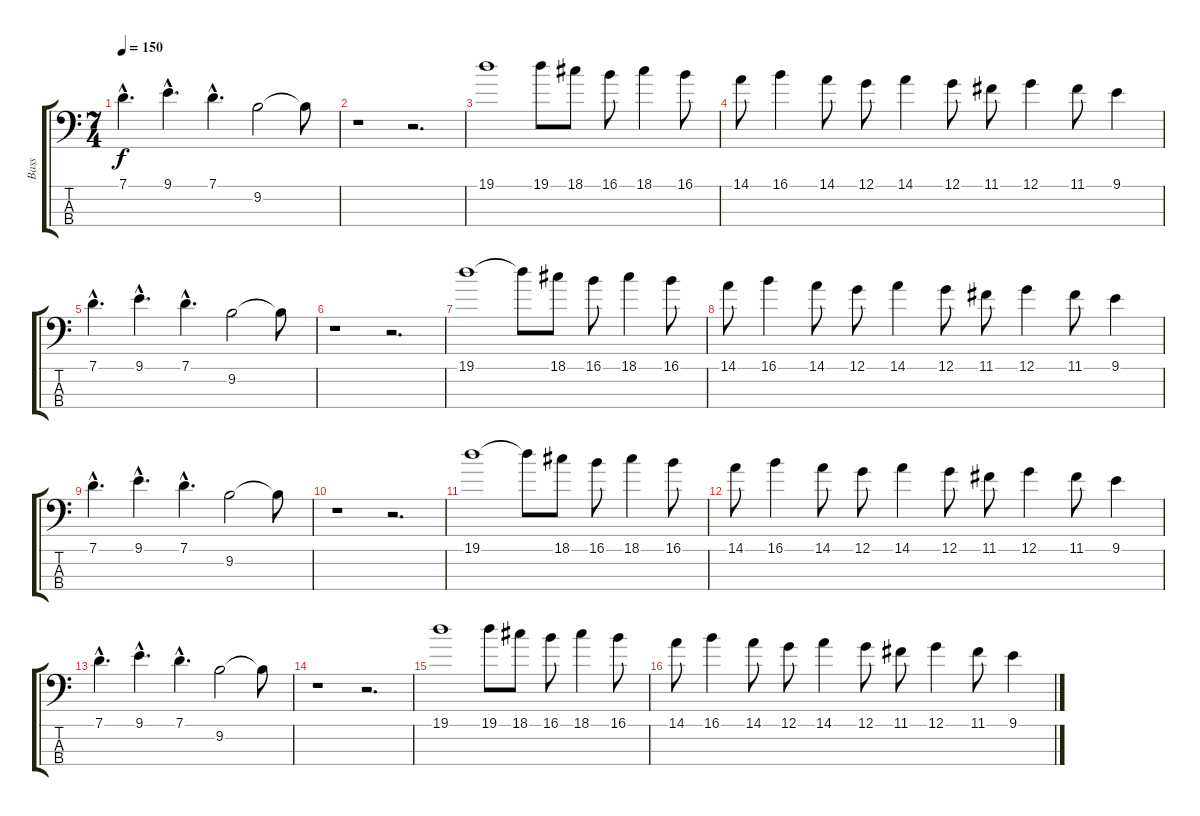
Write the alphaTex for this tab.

\track ("Bass" "Bass") {instrument electricguitarclean}
\staff {score tabs}
\tuning (G2 D2 A1 E1) {hide}
\ts (7 4)
\tempo 150
\clef f4
\ks c
7.1{hac}.4{d dy f} 9.1{hac}.4{d} 7.1{hac}.4{d} 9.2.2 9.2{t}.8 |
r.1 r.2{d} |
19.1.1 19.1.8 18.1.8 16.1.8 18.1.4 16.1.8 |
14.1.8 16.1.4 14.1.8 12.1.8 14.1.4 12.1.8 11.1.8 12.1.4 11.1.8 9.1.4 |
7.1{hac}.4{d} 9.1{hac}.4{d} 7.1{hac}.4{d} 9.2.2 9.2{t}.8 |
r.1 r.2{d} |
19.1.1 19.1{t}.8 18.1.8 16.1.8 18.1.4 16.1.8 |
14.1.8 16.1.4 14.1.8 12.1.8 14.1.4 12.1.8 11.1.8 12.1.4 11.1.8 9.1.4 |
7.1{hac}.4{d} 9.1{hac}.4{d} 7.1{hac}.4{d} 9.2.2 9.2{t}.8 |
r.1 r.2{d} |
19.1.1 19.1{t}.8 18.1.8 16.1.8 18.1.4 16.1.8 |
14.1.8 16.1.4 14.1.8 12.1.8 14.1.4 12.1.8 11.1.8 12.1.4 11.1.8 9.1.4 |
7.1{hac}.4{d} 9.1{hac}.4{d} 7.1{hac}.4{d} 9.2.2 9.2{t}.8 |
r.1 r.2{d} |
19.1.1 19.1.8 18.1.8 16.1.8 18.1.4 16.1.8 |
14.1.8 16.1.4 14.1.8 12.1.8 14.1.4 12.1.8 11.1.8 12.1.4 11.1.8 9.1.4
